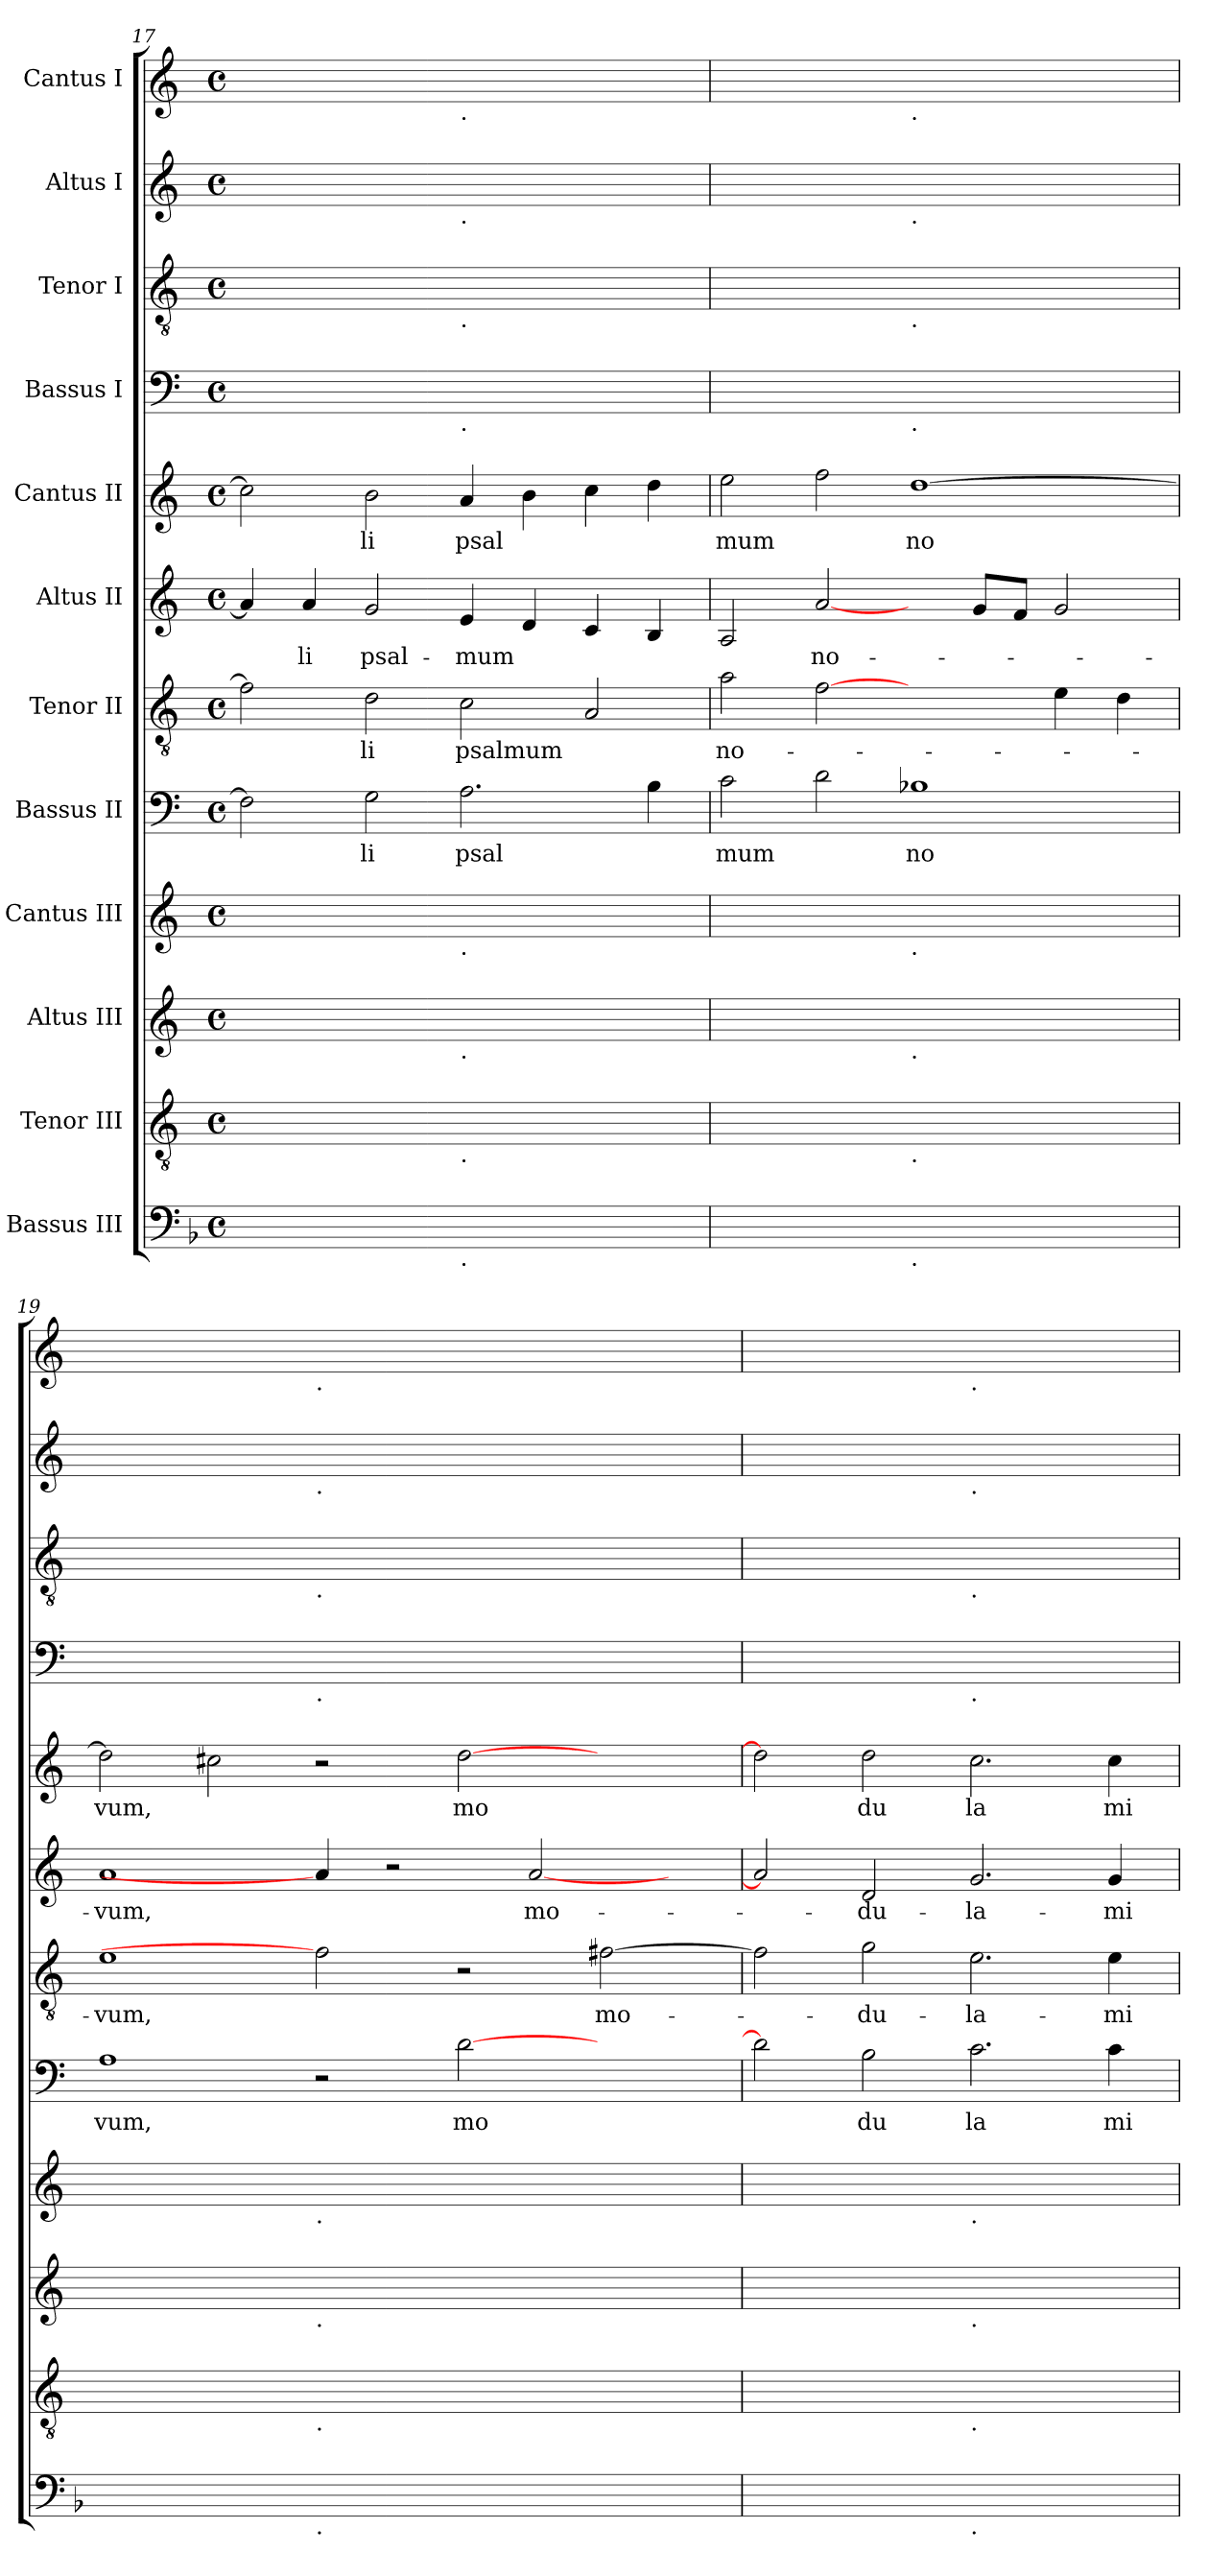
**kern	**kern	**kern	**kern	**kern	**text	**kern	**text	**kern	**text	**kern	**text	**kern	**kern	**kern	**kern
*part12	*part11	*part10	*part9	*part8	*part8	*part7	*part7	*part6	*part6	*part5	*part5	*part4	*part3	*part2	*part1
*staff12	*staff11	*staff10	*staff9	*staff8	*staff8	*staff7	*staff7	*staff6	*staff6	*staff5	*staff5	*staff4	*staff3	*staff2	*staff1
*I"Bassus III	*I"Tenor III	*I"Altus III	*I"Cantus III	*I"Bassus II	*	*I"Tenor II	*	*I"Altus II	*	*I"Cantus II	*	*I"Bassus I	*I"Tenor I	*I"Altus I	*I"Cantus I
*clefF4	*clefGv2	*clefG2	*clefG2	*clefF4	*	*clefGv2	*	*clefG2	*	*clefG2	*	*clefF4	*clefGv2	*clefG2	*clefG2
*ITrd3c5	*	*	*	*	*	*	*	*	*	*	*	*	*	*	*
*k[]	*k[]	*k[]	*k[]	*k[]	*	*k[]	*	*k[]	*	*k[]	*	*k[]	*k[]	*k[]	*k[]
*M4/4	*M4/4	*M4/4	*M4/4	*M4/4	*	*M4/4	*	*M4/4	*	*M4/4	*	*M4/4	*M4/4	*M4/4	*M4/4
*met(c)	*met(c)	*met(c)	*met(c)	*met(c)	*	*met(c)	*	*met(c)	*	*met(c)	*	*met(c)	*met(c)	*met(c)	*met(c)
=17	=17	=17	=17	=17	=17	=17	=17	=17	=17	=17	=17	=17	=17	=17	=17
1ryy	1ryy	1ryy	1ryy	2F\]	.	2f\]	.	4a/]	.	2cc\]	.	1ryy	1ryy	1ryy	1ryy
!	!	!	!	!	!	!	!	!	!LO:LY:b	!	!	!	!	!	!
.	.	.	.	.	.	.	.	4a/	-li	.	.	.	.	.	.
!	!	!	!	!	!LO:LY:b	!	!LO:LY:b	!	!LO:LY:b	!	!LO:LY:b	!	!	!	!
.	.	.	.	2G\	li	2d\	-li	2g/	psal-	2b\	li	.	.	.	.
!	!	!	!	!	!	!	!	!	!	!	!	!	!	!	!LO:TX:b:t=.
!	!	!	!	!	!	!	!	!	!	!	!	!	!	!LO:TX:b:t=.	!
!	!	!	!	!	!	!	!	!	!	!	!	!	!LO:TX:b:t=.	!	!
!	!	!	!	!	!	!	!	!	!	!	!	!LO:TX:b:t=.	!	!	!
!	!	!	!LO:TX:b:t=.	!	!	!	!	!	!	!	!	!	!	!	!
!	!	!LO:TX:b:t=.	!	!	!	!	!	!	!	!	!	!	!	!	!
!	!LO:TX:b:t=.	!	!	!	!	!	!	!	!	!	!	!	!	!	!
!LO:TX:b:t=.	!	!	!	!	!	!	!	!	!	!	!	!	!	!	!
!	!	!	!	!	!LO:LY:b	!	!LO:LY:b	!	!LO:LY:b	!	!LO:LY:b	!	!	!	!
1ryy	1ryy	1ryy	1ryy	2.A\	psal	2c\	psalmum	4e/	-mum	4a/	psal	1ryy	1ryy	1ryy	1ryy
.	.	.	.	.	.	.	.	4d/	.	4b\	.	.	.	.	.
.	.	.	.	.	.	2A/	.	4c/	.	4cc\	.	.	.	.	.
.	.	.	.	4B\	.	.	.	4B/	.	4dd\	.	.	.	.	.
=18	=18	=18	=18	=18	=18	=18	=18	=18	=18	=18	=18	=18	=18	=18	=18
!	!	!	!	!	!LO:LY:b	!	!LO:LY:b	!	!	!	!LO:LY:b	!	!	!	!
1ryy	1ryy	1ryy	1ryy	2c\	mum	2a\	no-	2A/	.	2ee\	mum	1ryy	1ryy	1ryy	1ryy
!	!	!	!	!	!	!	!	!	!LO:LY:b	!	!	!	!	!	!
.	.	.	.	2d\	.	[2f	.	[2a/	no-	2ff\	.	.	.	.	.
!	!	!	!	!	!	!	!	!	!	!	!	!	!	!	!LO:TX:b:t=.
!	!	!	!	!	!	!	!	!	!	!	!	!	!	!LO:TX:b:t=.	!
!	!	!	!	!	!	!	!	!	!	!	!	!	!LO:TX:b:t=.	!	!
!	!	!	!	!	!	!	!	!	!	!	!	!LO:TX:b:t=.	!	!	!
!	!	!	!LO:TX:b:t=.	!	!	!	!	!	!	!	!	!	!	!	!
!	!	!LO:TX:b:t=.	!	!	!	!	!	!	!	!	!	!	!	!	!
!	!LO:TX:b:t=.	!	!	!	!	!	!	!	!	!	!	!	!	!	!
!LO:TX:b:t=.	!	!	!	!	!	!	!	!	!	!	!	!	!	!	!
!	!	!	!	!	!LO:LY:b	!	!	!	!	!	!LO:LY:b	!	!	!	!
1ryy	1ryy	1ryy	1ryy	1B-X	no	2ryy	.	4ryy	.	[>1dd	no	1ryy	1ryy	1ryy	1ryy
.	.	.	.	.	.	.	.	8g/L	.	.	.	.	.	.	.
.	.	.	.	.	.	.	.	8f/J	.	.	.	.	.	.	.
.	.	.	.	.	.	4e\	.	2g/	.	.	.	.	.	.	.
.	.	.	.	.	.	4d\	.	.	.	.	.	.	.	.	.
=19	=19	=19	=19	=19	=19	=19	=19	=19	=19	=19	=19	=19	=19	=19	=19
!	!	!	!	!	!LO:LY:b	!	!LO:LY:b	!	!LO:LY:b	!	!LO:LY:b	!	!	!	!
1ryy	1ryy	1ryy	1ryy	1A	vum,	1e	-vum,	1a	-vum,	2dd\]	vum,	1ryy	1ryy	1ryy	1ryy
.	.	.	.	.	.	.	.	.	.	2cc#X\	.	.	.	.	.
!	!	!	!	!	!	!	!	!	!	!	!	!	!	!	!LO:TX:b:t=.
!	!	!	!	!	!	!	!	!	!	!	!	!	!	!LO:TX:b:t=.	!
!	!	!	!	!	!	!	!	!	!	!	!	!	!LO:TX:b:t=.	!	!
!	!	!	!	!	!	!	!	!	!	!	!	!LO:TX:b:t=.	!	!	!
!	!	!	!LO:TX:b:t=.	!	!	!	!	!	!	!	!	!	!	!	!
!	!	!LO:TX:b:t=.	!	!	!	!	!	!	!	!	!	!	!	!	!
!	!LO:TX:b:t=.	!	!	!	!	!	!	!	!	!	!	!	!	!	!
!LO:TX:b:t=.	!	!	!	!	!	!	!	!	!	!	!	!	!	!	!
1.ryy	1.ryy	1.ryy	1.ryy	2r	.	2f]	.	4a/]	.	2r	.	1.ryy	1.ryy	1.ryy	1.ryy
.	.	.	.	.	.	.	.	2r	.	.	.	.	.	.	.
!	!	!	!	!	!LO:LY:b	!	!	!	!	!	!LO:LY:b	!	!	!	!
.	.	.	.	[>2d\	mo	2r	.	.	.	[>2dd\	mo	.	.	.	.
!	!	!	!	!	!	!	!	!	!LO:LY:b	!	!	!	!	!	!
.	.	.	.	.	.	.	.	[<2a/	mo-	.	.	.	.	.	.
!	!	!	!	!	!	!	!LO:LY:b	!	!	!	!	!	!	!	!
.	.	.	.	2ryy	.	[>2f#X\	mo-	.	.	2ryy	.	.	.	.	.
.	.	.	.	.	.	.	.	4ryy	.	.	.	.	.	.	.
!!LO:PB:g=z
=20	=20	=20	=20	=20	=20	=20	=20	=20	=20	=20	=20	=20	=20	=20	=20
1ryy	1ryy	1ryy	1ryy	2d\]	.	2f#\]	.	2a/]	.	2dd\]	.	1ryy	1ryy	1ryy	1ryy
!	!	!	!	!	!LO:LY:b	!	!LO:LY:b	!	!LO:LY:b	!	!LO:LY:b	!	!	!	!
.	.	.	.	2B\	du	2g\	-du-	2d/	-du-	2dd\	du	.	.	.	.
!	!	!	!	!	!	!	!	!	!	!	!	!	!	!	!LO:TX:b:t=.
!	!	!	!	!	!	!	!	!	!	!	!	!	!	!LO:TX:b:t=.	!
!	!	!	!	!	!	!	!	!	!	!	!	!	!LO:TX:b:t=.	!	!
!	!	!	!	!	!	!	!	!	!	!	!	!LO:TX:b:t=.	!	!	!
!	!	!	!LO:TX:b:t=.	!	!	!	!	!	!	!	!	!	!	!	!
!	!	!LO:TX:b:t=.	!	!	!	!	!	!	!	!	!	!	!	!	!
!	!LO:TX:b:t=.	!	!	!	!	!	!	!	!	!	!	!	!	!	!
!LO:TX:b:t=.	!	!	!	!	!	!	!	!	!	!	!	!	!	!	!
!	!	!	!	!	!LO:LY:b	!	!LO:LY:b	!	!LO:LY:b	!	!LO:LY:b	!	!	!	!
1ryy	1ryy	1ryy	1ryy	2.c\	la	2.e\	-la-	2.g/	-la-	2.cc\	la	1ryy	1ryy	1ryy	1ryy
!	!	!	!	!	!LO:LY:b	!	!LO:LY:b	!	!LO:LY:b	!	!LO:LY:b	!	!	!	!
.	.	.	.	4c\	mi	4e\	-mi-	4g/	-mi-	4cc\	mi	.	.	.	.
=	=	=	=	=	=	=	=	=	=	=	=	=	=	=	=
*-	*-	*-	*-	*-	*-	*-	*-	*-	*-	*-	*-	*-	*-	*-	*-
